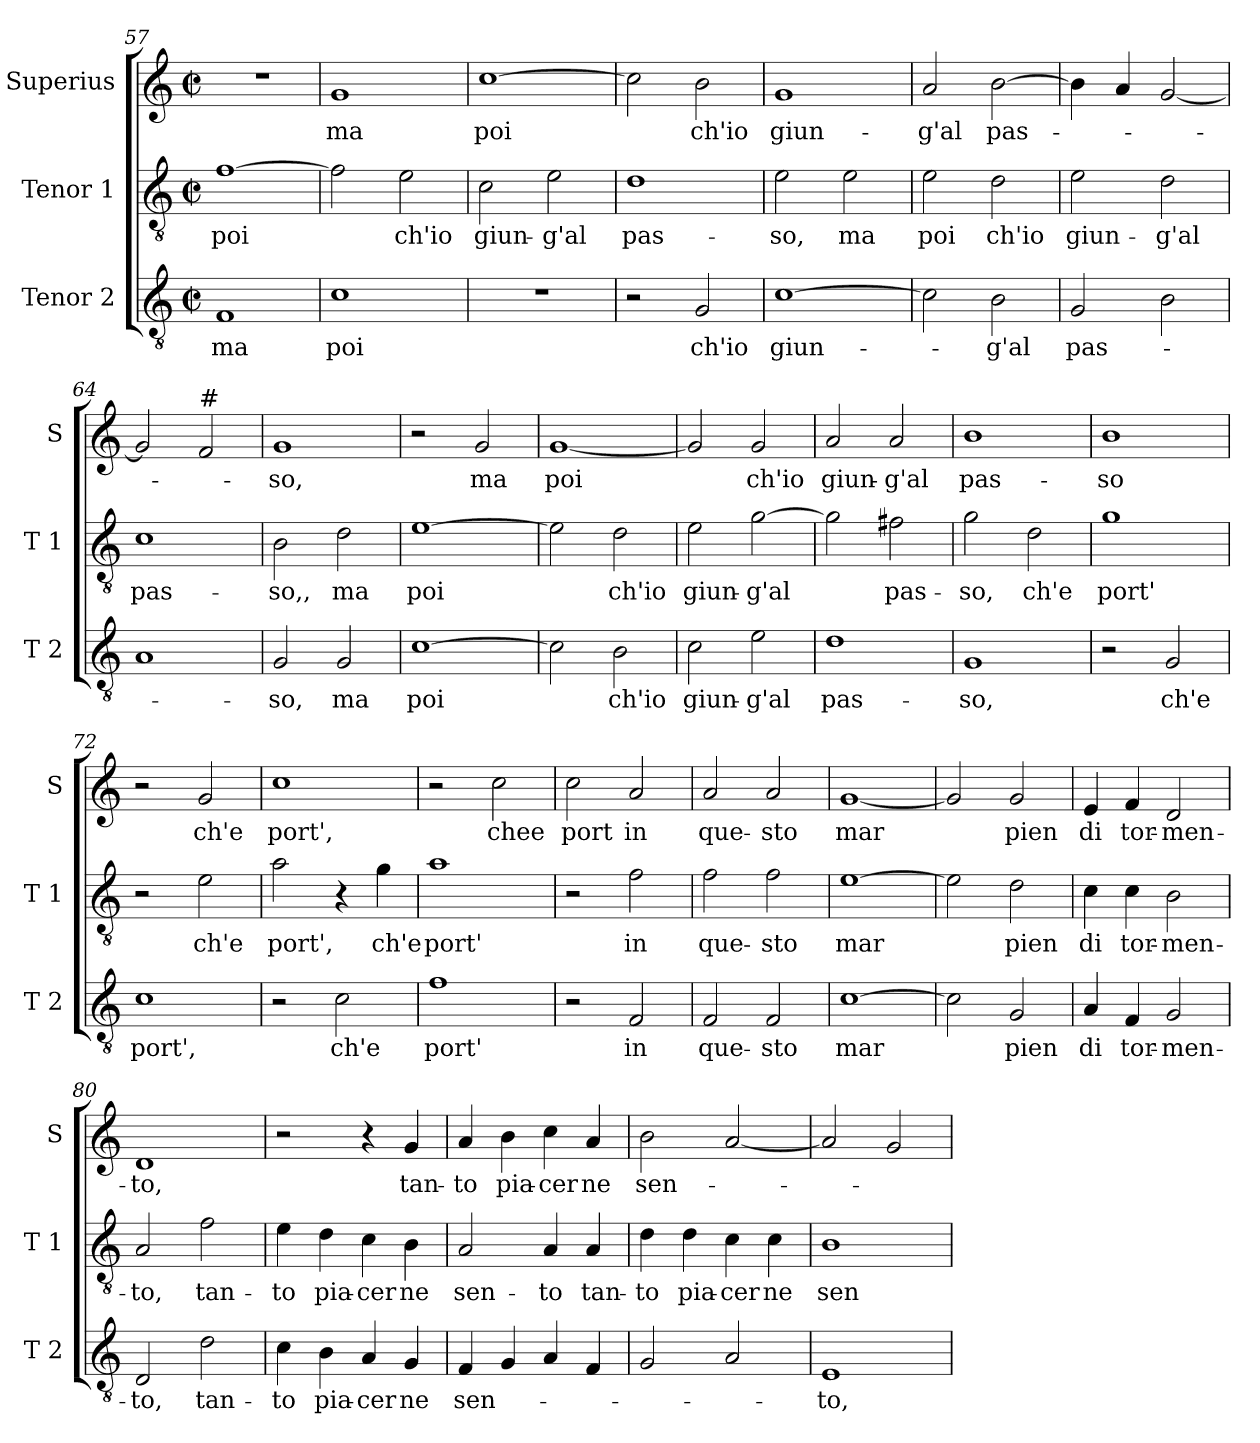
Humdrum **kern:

**kern	**text	**kern	**text	**kern	**text
*part3	*part3	*part2	*part2	*part1	*part1
*staff3	*staff3	*staff2	*staff2	*staff1	*staff1
*I"Tenor 2	*	*I"Tenor 1	*	*I"Superius	*
*I'T 2	*	*I'T 1	*	*I'S	*
*clefGv2	*	*clefGv2	*	*clefG2	*
*k[]	*	*k[]	*	*k[]	*
*C:	*	*C:	*	*C:	*
*M2/2	*	*M2/2	*	*M2/2	*
*met(c|)	*	*met(c|)	*	*met(c|)	*
=57	=57	=57	=57	=57	=57
!	!LO:LY:b	!	!LO:LY:b	!	!
1F	ma	[1f	poi	1r	.
=58	=58	=58	=58	=58	=58
!	!LO:LY:b	!	!	!	!LO:LY:b
1c	poi	2f\]	.	1g	ma
!	!	!	!LO:LY:b	!	!
.	.	2e\	ch'io	.	.
!!LO:LB:g=z
=59	=59	=59	=59	=59	=59
!	!	!	!LO:LY:b	!	!LO:LY:b
1r	.	2c\	giun-	[1cc	poi
!	!	!	!LO:LY:b	!	!
.	.	2e\	-g'al	.	.
=60	=60	=60	=60	=60	=60
!	!	!	!LO:LY:b	!	!
2r	.	1d	pas-	2cc\]	.
!	!LO:LY:b	!	!	!	!LO:LY:b
2G/	ch'io	.	.	2b\	ch'io
=61	=61	=61	=61	=61	=61
!	!LO:LY:b	!	!LO:LY:b	!	!LO:LY:b
[1c	giun-	2e\	-so,	1g	giun-
!	!	!	!LO:LY:b	!	!
.	.	2e\	ma	.	.
=62	=62	=62	=62	=62	=62
!	!	!	!LO:LY:b	!	!LO:LY:b
2c\]	.	2e\	poi	2a/	-g'al
!	!LO:LY:b	!	!LO:LY:b	!	!LO:LY:b
2B\	-g'al	2d\	ch'io	[2b\	pas-
=63	=63	=63	=63	=63	=63
!	!LO:LY:b	!	!LO:LY:b	!	!
2G/	pas-	2e\	giun-	4b\]	.
.	.	.	.	4a/	.
!	!	!	!LO:LY:b	!	!
2B\	.	2d\	-g'al	[2g/	.
=64	=64	=64	=64	=64	=64
!	!	!	!LO:LY:b	!	!
1A	.	1c	pas-	2g/]	.
!	!	!	!	!LO:TX:a:t=#	!
.	.	.	.	2f/	.
=65	=65	=65	=65	=65	=65
!	!LO:LY:b	!	!LO:LY:b	!	!LO:LY:b
2G/	-so,	2B\	-so,,	1g	-so,
!	!LO:LY:b	!	!LO:LY:b	!	!
2G/	ma	2d\	ma	.	.
=66	=66	=66	=66	=66	=66
!	!LO:LY:b	!	!LO:LY:b	!	!
[1c	poi	[1e	poi	2r	.
!	!	!	!	!	!LO:LY:b
.	.	.	.	2g/	ma
!!LO:LB:g=z
=67	=67	=67	=67	=67	=67
!	!	!	!	!	!LO:LY:b
2c\]	.	2e\]	.	[1g	poi
!	!LO:LY:b	!	!LO:LY:b	!	!
2B\	ch'io	2d\	ch'io	.	.
=68	=68	=68	=68	=68	=68
!	!LO:LY:b	!	!LO:LY:b	!	!
2c\	giun-	2e\	giun-	2g/]	.
!	!LO:LY:b	!	!LO:LY:b	!	!LO:LY:b
2e\	-g'al	[2g\	-g'al	2g/	ch'io
=69	=69	=69	=69	=69	=69
!	!LO:LY:b	!	!	!	!LO:LY:b
1d	pas-	2g\]	.	2a/	giun-
!	!	!	!LO:LY:b	!	!LO:LY:b
.	.	2f#X\	pas-	2a/	-g'al
=70	=70	=70	=70	=70	=70
!	!LO:LY:b	!	!LO:LY:b	!	!LO:LY:b
1G	-so,	2g\	-so,	1b	pas-
!	!	!	!LO:LY:b	!	!
.	.	2d\	ch'e	.	.
=71	=71	=71	=71	=71	=71
!	!	!	!LO:LY:b	!	!LO:LY:b
2r	.	1g	port'	1b	-so
!	!LO:LY:b	!	!	!	!
2G/	ch'e	.	.	.	.
=72	=72	=72	=72	=72	=72
!	!LO:LY:b	!	!	!	!
1c	port',	2r	.	2r	.
!	!	!	!LO:LY:b	!	!LO:LY:b
.	.	2e\	ch'e	2g/	ch'e
=73	=73	=73	=73	=73	=73
!	!	!	!LO:LY:b	!	!LO:LY:b
2r	.	2a\	port',	1cc	port',
!	!LO:LY:b	!	!	!	!
2c\	ch'e	4r	.	.	.
!	!	!	!LO:LY:b	!	!
.	.	4g\	ch'e	.	.
=74	=74	=74	=74	=74	=74
!	!LO:LY:b	!	!LO:LY:b	!	!
1f	port'	1a	port'	2r	.
!	!	!	!	!	!LO:LY:b
.	.	.	.	2cc\	chee
!!LO:LB:g=z
=75	=75	=75	=75	=75	=75
!	!	!	!	!	!LO:LY:b
2r	.	2r	.	2cc\	port
!	!LO:LY:b	!	!LO:LY:b	!	!LO:LY:b
2F/	in	2f\	in	2a/	in
=76	=76	=76	=76	=76	=76
!	!LO:LY:b	!	!LO:LY:b	!	!LO:LY:b
2F/	que-	2f\	que-	2a/	que-
!	!LO:LY:b	!	!LO:LY:b	!	!LO:LY:b
2F/	-sto	2f\	-sto	2a/	-sto
=77	=77	=77	=77	=77	=77
!	!LO:LY:b	!	!LO:LY:b	!	!LO:LY:b
[1c	mar	[1e	mar	[1g	mar
=78	=78	=78	=78	=78	=78
2c\]	.	2e\]	.	2g/]	.
!	!LO:LY:b	!	!LO:LY:b	!	!LO:LY:b
2G/	pien	2d\	pien	2g/	pien
=79	=79	=79	=79	=79	=79
!	!LO:LY:b	!	!LO:LY:b	!	!LO:LY:b
4A/	di	4c\	di	4e/	di
!	!LO:LY:b	!	!LO:LY:b	!	!LO:LY:b
4F/	tor-	4c\	tor-	4f/	tor-
!	!LO:LY:b	!	!LO:LY:b	!	!LO:LY:b
2G/	-men-	2B\	-men-	2d/	-men-
=80	=80	=80	=80	=80	=80
!	!LO:LY:b	!	!LO:LY:b	!	!LO:LY:b
2D/	-to,	2A/	-to,	1d	-to,
!	!LO:LY:b	!	!LO:LY:b	!	!
2d\	tan-	2f\	tan-	.	.
=81	=81	=81	=81	=81	=81
!	!LO:LY:b	!	!LO:LY:b	!	!
4c\	-to	4e\	-to	2r	.
!	!LO:LY:b	!	!LO:LY:b	!	!
4B\	pia-	4d\	pia-	.	.
!	!LO:LY:b	!	!LO:LY:b	!	!
4A/	-cer	4c\	-cer	4r	.
!	!LO:LY:b	!	!LO:LY:b	!	!LO:LY:b
4G/	ne	4B\	ne	4g/	tan-
!!LO:PB:g=z
=82	=82	=82	=82	=82	=82
!	!LO:LY:b	!	!LO:LY:b	!	!LO:LY:b
4F/	sen-	2A/	sen-	4a/	-to
!	!	!	!	!	!LO:LY:b
4G/	.	.	.	4b\	pia-
!	!	!	!LO:LY:b	!	!LO:LY:b
4A/	.	4A/	-to	4cc\	-cer
!	!	!	!LO:LY:b	!	!LO:LY:b
4F/	.	4A/	tan-	4a/	ne
=83	=83	=83	=83	=83	=83
!	!	!	!LO:LY:b	!	!LO:LY:b
2G/	.	4d\	-to	2b\	sen-
!	!	!	!LO:LY:b	!	!
.	.	4d\	pia-	.	.
!	!	!	!LO:LY:b	!	!
2A/	.	4c\	-cer	[2a/	.
!	!	!	!LO:LY:b	!	!
.	.	4c\	ne	.	.
=84	=84	=84	=84	=84	=84
!	!LO:LY:b	!	!LO:LY:b	!	!
1E	-to,-	1B	sen-	2a/]	.
.	.	.	.	2g/	.
=	=	=	=	=	=
*-	*-	*-	*-	*-	*-
